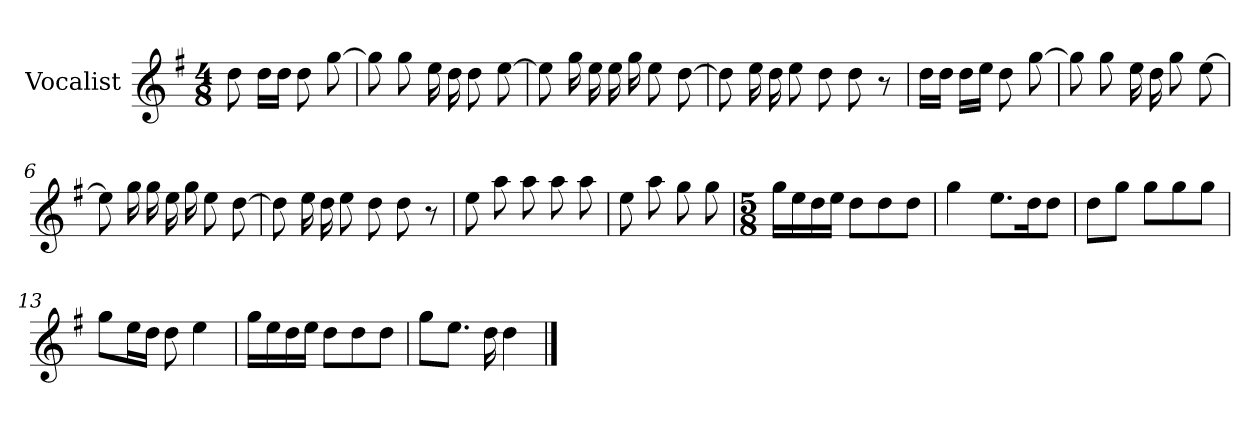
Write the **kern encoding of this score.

**kern
*part1
*staff1
*I"Vocalist
*k[f#]
*G:
*M4/8
=
8dd
16ddLL
16ddJJ
8dd
[8gg
=1
8gg]
8gg
16ee
16dd
8dd
[8ee
=2
8ee]
16gg
16ee
16ee
16gg
8ee
[8dd
=3
8dd]
16ee
16dd
8ee
8dd
8dd
8r
=4
16ddLL
16ddJJ
16ddLL
16eeJJ
8dd
[8gg
=5
8gg]
8gg
16ee
16dd
8gg
[8ee
=6
8ee]
16gg
16gg
16ee
16gg
8ee
[8dd
=7
8dd]
16ee
16dd
8ee
8dd
8dd
8r
=8
8ee
8aa
8aa
8aa
8aa
=9
8ee
8aa
8gg
8gg
=10
*M5/8
16ggLL
16ee
16dd
16eeJJ
8ddL
8dd
8ddJ
=11
4gg
8.eeL
16ddK
8ddJ
=12
8ddL
8ggJ
8ggL
8gg
8ggJ
=13
8ggL
16eeL
16ddJJ
8dd
4ee
=14
16ggLL
16ee
16dd
16eeJJ
8ddL
8dd
8ddJ
=15
8ggL
8.eeJ
16dd
4dd
==
*-
